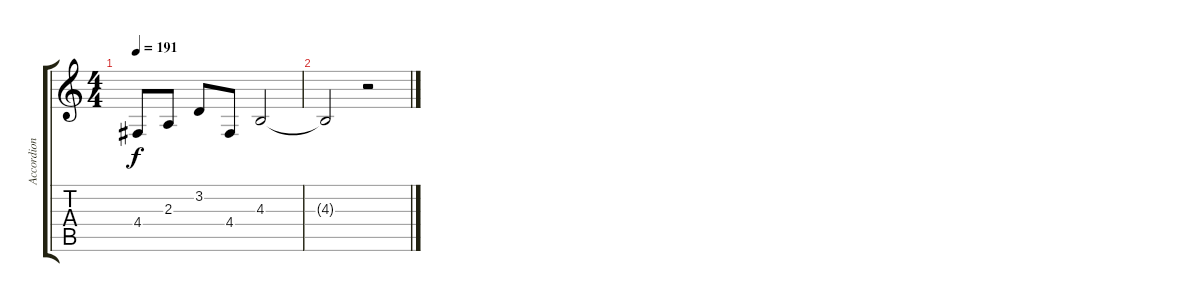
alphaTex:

\track ("Accordion 2" "Accordion ") {instrument tangoaccordion}
\staff {score tabs}
\tuning (E4 B3 G3 D3 A2 E2) {hide}
\ts (4 4)
\tempo 191
\clef g2
\ks c
4.4.8{dy f} 2.3.8 3.2.8 4.4.8 4.3.2 |
4.3{t}.2 r.2
